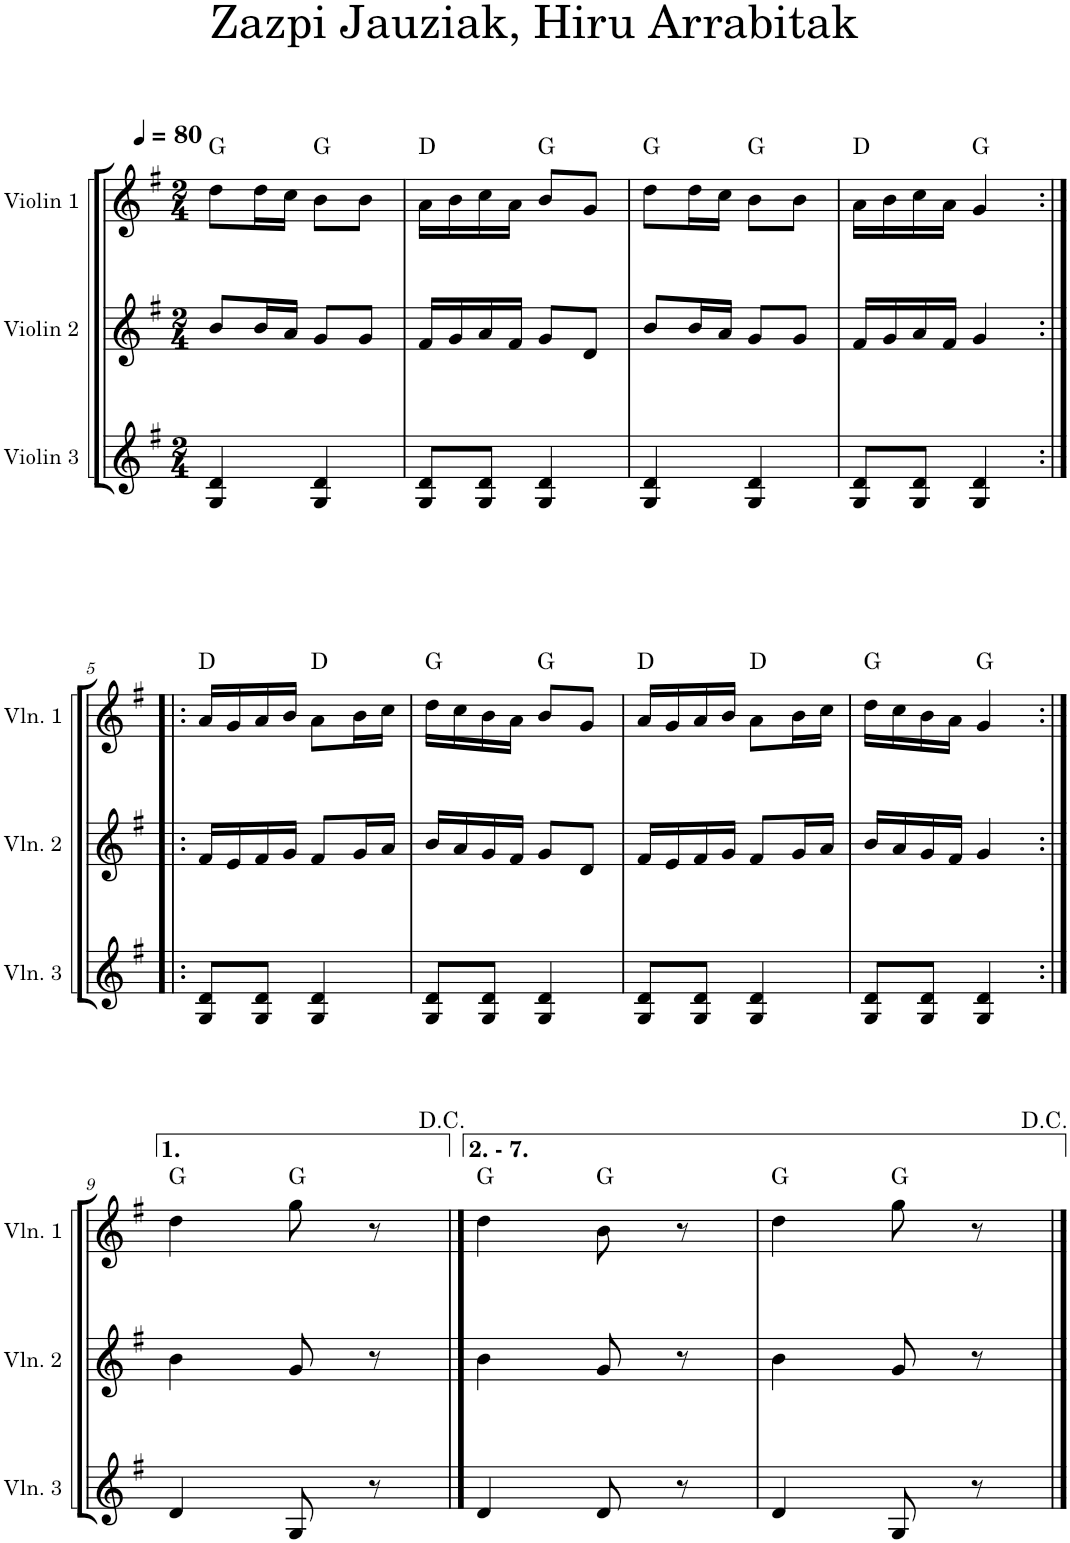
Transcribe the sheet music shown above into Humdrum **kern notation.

**kern	**kern	**kern	**harte
*part3	*part2	*part1	*part1
*staff3	*staff2	*staff1	*
*I"Violin 3	*I"Violin 2	*I"Violin 1	*
*I'Vln. 3	*I'Vln. 2	*I'Vln. 1	*
*clefG2	*clefG2	*clefG2	*
*k[f#]	*k[f#]	*k[f#]	*
*M2/4	*M2/4	*M2/4	*
*MM80	*MM80	*MM80	*
=1	=1	=1	=1
4G/ 4d/	8b/L	8dd\L	G:maj
.	16b/L	16dd\L	.
.	16a/JJ	16cc\JJ	.
4G/ 4d/	8g/L	8b\L	G:maj
.	8g/J	8b\J	.
=2	=2	=2	=2
8G/ 8d/L	16f#/LL	16a\LL	D:maj
.	16g/	16b\	.
8G/ 8d/J	16a/	16cc\	.
.	16f#/JJ	16a\JJ	.
4G/ 4d/	8g/L	8b/L	G:maj
.	8d/J	8g/J	.
=3	=3	=3	=3
4G/ 4d/	8b/L	8dd\L	G:maj
.	16b/L	16dd\L	.
.	16a/JJ	16cc\JJ	.
4G/ 4d/	8g/L	8b\L	G:maj
.	8g/J	8b\J	.
=4	=4	=4	=4
8G/ 8d/L	16f#/LL	16a\LL	D:maj
.	16g/	16b\	.
8G/ 8d/J	16a/	16cc\	.
.	16f#/JJ	16a\JJ	.
4G/ 4d/	4g/	4g/	G:maj
!!LO:LB:g=z
=5:|!|:	=5:|!|:	=5:|!|:	=5:|!|:
8G/ 8d/L	16f#/LL	16a/LL	D:maj
.	16e/	16g/	.
8G/ 8d/J	16f#/	16a/	.
.	16g/JJ	16b/JJ	.
4G/ 4d/	8f#/L	8a\L	D:maj
.	16g/L	16b\L	.
.	16a/JJ	16cc\JJ	.
=6	=6	=6	=6
8G/ 8d/L	16b/LL	16dd\LL	G:maj
.	16a/	16cc\	.
8G/ 8d/J	16g/	16b\	.
.	16f#/JJ	16a\JJ	.
4G/ 4d/	8g/L	8b/L	G:maj
.	8d/J	8g/J	.
=7	=7	=7	=7
8G/ 8d/L	16f#/LL	16a/LL	D:maj
.	16e/	16g/	.
8G/ 8d/J	16f#/	16a/	.
.	16g/JJ	16b/JJ	.
4G/ 4d/	8f#/L	8a\L	D:maj
.	16g/L	16b\L	.
.	16a/JJ	16cc\JJ	.
=8	=8	=8	=8
8G/ 8d/L	16b/LL	16dd\LL	G:maj
.	16a/	16cc\	.
8G/ 8d/J	16g/	16b\	.
.	16f#/JJ	16a\JJ	.
4G/ 4d/	4g/	4g/	G:maj
!!LO:LB:g=z
=9:|!	=9:|!	=9:|!	=9:|!
4d/	4b\	4dd\	G:maj
8G/	8g/	8gg\	G:maj
8r	8r	8r	.
==10	==10	==10	==10
4d/	4b\	4dd\	G:maj
8d/	8g/	8b\	G:maj
8r	8r	8r	.
=11	=11	=11	=11
4d/	4b\	4dd\	G:maj
8G/	8g/	8gg\	G:maj
8r	8r	8r	.
==	==	==	==
*-	*-	*-	*-
